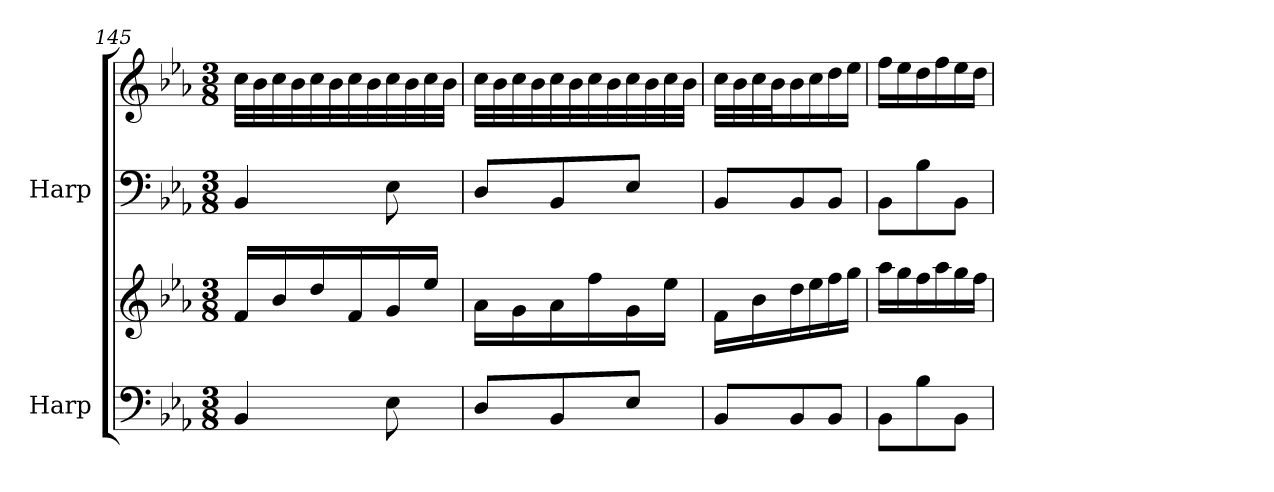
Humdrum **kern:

**kern	**kern	**kern	**kern
*part2	*part2	*part1	*part1
*staff4	*staff3	*staff2	*staff1
*I"Harp	*	*I"Harp	*
*I'Hp	*	*I'Hp	*
*clefF4	*clefG2	*clefF4	*clefG2
*k[b-e-a-]	*k[b-e-a-]	*k[b-e-a-]	*k[b-e-a-]
*M3/8	*M3/8	*M3/8	*M3/8
=145	=145	=145	=145
4BB-/	16f/LL	4BB-/	32cc\LLL
.	.	.	32b-\
.	16b-/	.	32cc\
.	.	.	32b-\
.	16dd/	.	32cc\
.	.	.	32b-\
.	16f/	.	32cc\
.	.	.	32b-\
8E-\	16g/	8E-\	32cc\
.	.	.	32b-\
.	16ee-/JJ	.	32cc\
.	.	.	32b-\JJJ
=146	=146	=146	=146
8D/L	16a-\LL	8D/L	32cc\LLL
.	.	.	32b-\
.	16g\	.	32cc\
.	.	.	32b-\
8BB-/	16a-\	8BB-/	32cc\
.	.	.	32b-\
.	16ff\	.	32cc\
.	.	.	32b-\
8E-/J	16g\	8E-/J	32cc\
.	.	.	32b-\
.	16ee-\JJ	.	32cc\
.	.	.	32b-\JJJ
=147	=147	=147	=147
8BB-/L	16f\LL	8BB-/L	32cc\LLL
.	.	.	32b-\
.	16b-\	.	32cc\
.	.	.	32b-\J
8BB-/	16dd\	8BB-/	16b-\
.	16ee-\	.	16cc\
8BB-/J	16ff\	8BB-/J	16dd\
.	16gg\JJ	.	16ee-\JJ
=148	=148	=148	=148
8BB-\L	16aa-\LL	8BB-\L	16ff\LL
.	16gg\	.	16ee-\
8B-\	16ff\	8B-\	16dd\
.	16aa-\	.	16ff\
8BB-\J	16gg\	8BB-\J	16ee-\
.	16ff\JJ	.	16dd\JJ
=	=	=	=
*-	*-	*-	*-
